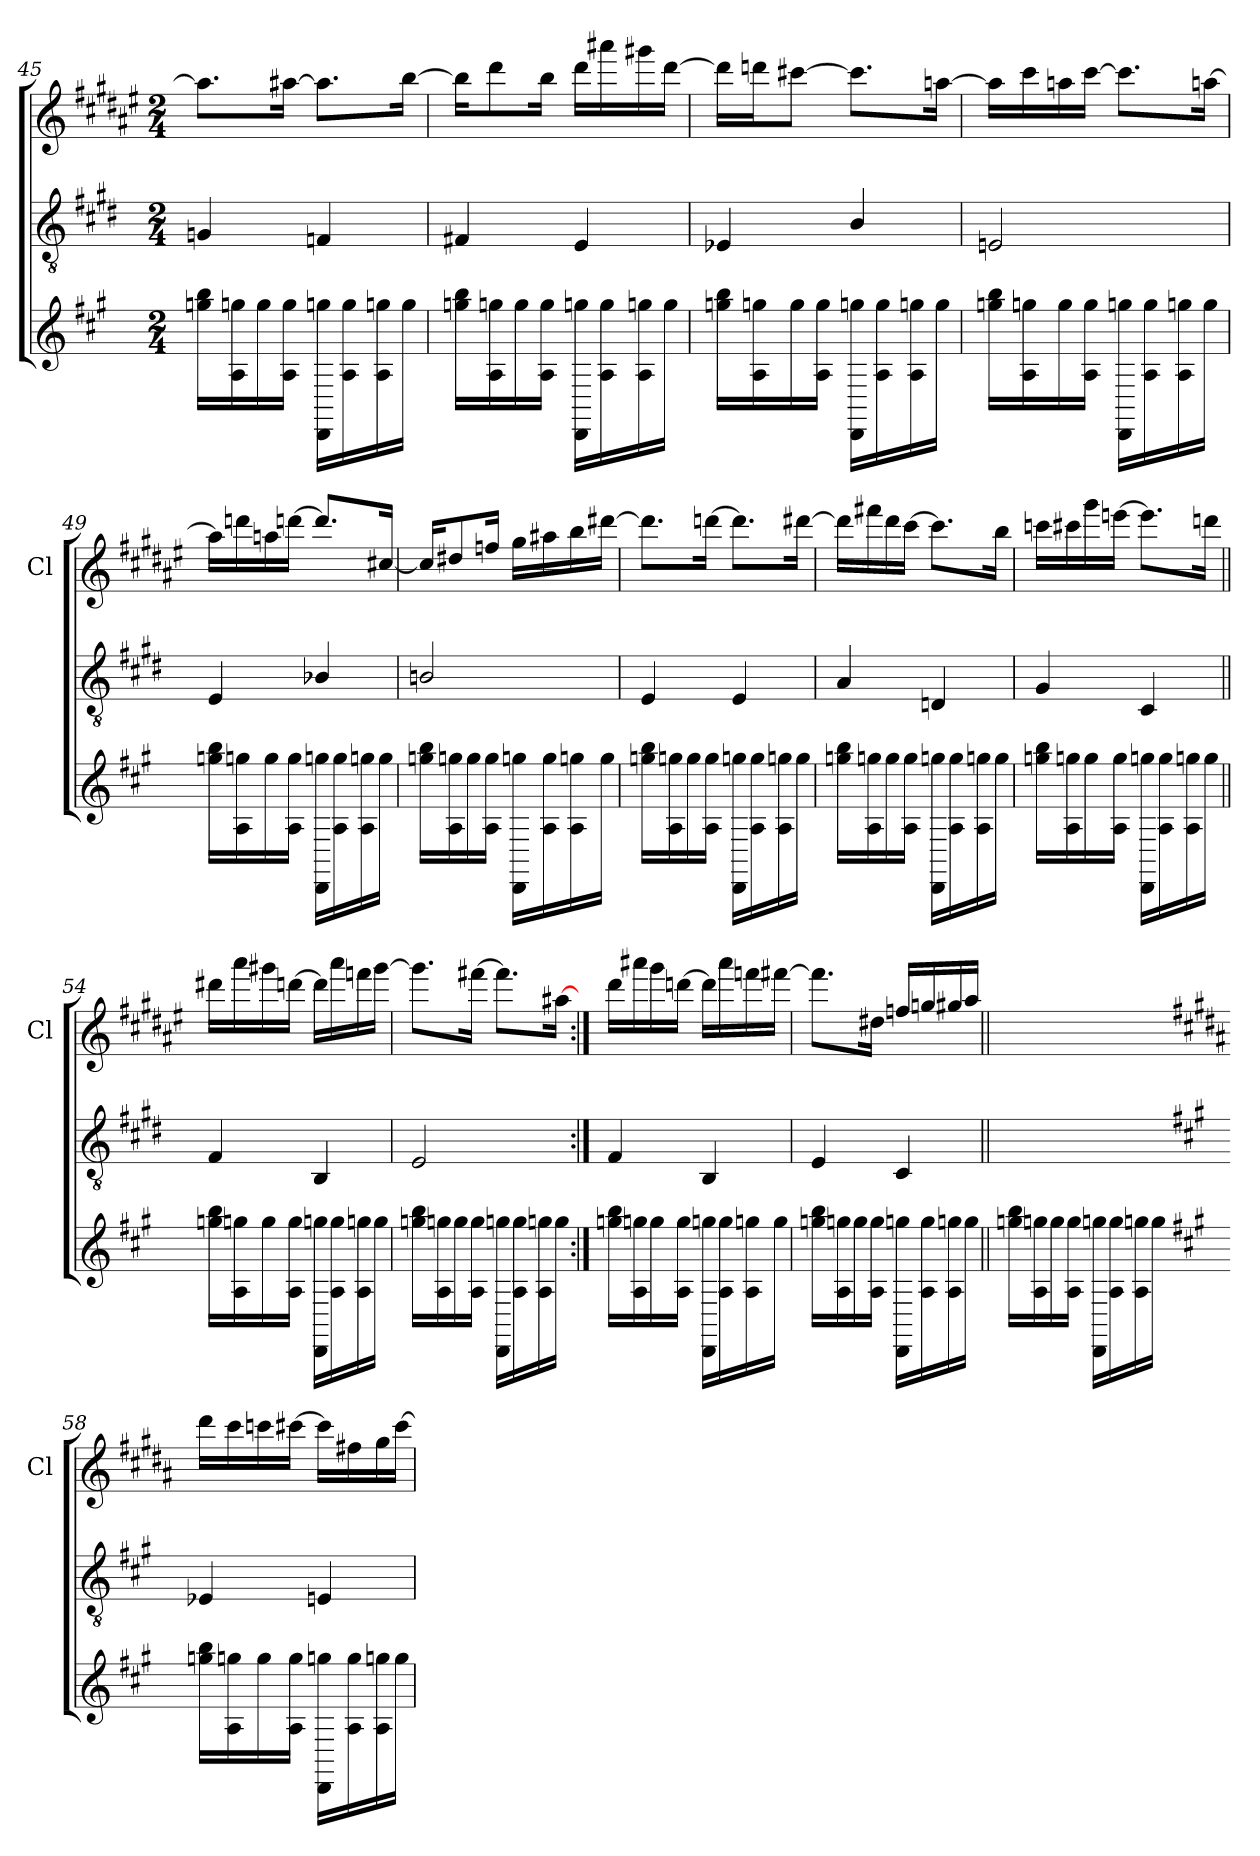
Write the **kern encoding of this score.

**kern	**kern	**kern
*part3	*part2	*part1
*staff3	*staff2	*staff1
*	*	*I'Cl
*clefG2	*clefGv2	*clefG2
*ITrd-7c-12	*	*ITrd1c2
*k[f#c#g#]	*k[f#c#g#d#]	*k[f#c#g#d#]
*A:	*E:	*E:
*M2/4	*M2/4	*M2/4
=45	=45	=45
16gggn\ 16bbb\LL	4Gn/	8.ggn\L]
16a\ 16gggn\	.	.
16ggg\	.	.
16a\ 16ggg\JJ	.	[16gg#X\Jk
16D\ 16gggn\LL	4Fn/	8.gg#\L]
16a\ 16ggg\	.	.
16a\ 16gggn\	.	.
16ggg\JJ	.	[16aa\Jk
!!LO:LB:g=z
=46	=46	=46
16gggn\ 16bbb\LL	4F#X/	16aa\KL]
16a\ 16gggn\	.	8ccc#\
16ggg\	.	.
16a\ 16ggg\JJ	.	16aa\Jk
16D\ 16gggn\LL	4E/	16ccc#\LL
16a\ 16ggg\	.	16ggg#X\
16a\ 16gggn\	.	16fff#X\
16ggg\JJ	.	[16ccc#\JJ
=47	=47	=47
16gggn\ 16bbb\LL	4E-X/	16ccc#\LL]
16a\ 16gggn\	.	16cccn\J
16ggg\	.	[8bbn\J
16a\ 16ggg\JJ	.	.
16D\ 16gggn\LL	4B/	8.bb\L]
16a\ 16ggg\	.	.
16a\ 16gggn\	.	.
16ggg\JJ	.	[16ggn\Jk
=48	=48	=48
16gggn\ 16bbb\LL	2En/	16ggn\LL]
16a\ 16gggn\	.	16bb\
16ggg\	.	16ggn\
16a\ 16ggg\JJ	.	[16bb\JJ
16D\ 16gggn\LL	.	8.bb\L]
16a\ 16ggg\	.	.
16a\ 16gggn\	.	.
16ggg\JJ	.	[16ggn\Jk
=49	=49	=49
16gggn\ 16bbb\LL	4E/	16ggn\LL]
16a\ 16gggn\	.	16cccn\
16ggg\	.	16ggn\
16a\ 16ggg\JJ	.	[16cccn\JJ
16D\ 16gggn\LL	4B-X/	8.cccn/L]
16a\ 16ggg\	.	.
16a\ 16gggn\	.	.
16ggg\JJ	.	[16bn/Jk
!!LO:LB:g=z
=50	=50	=50
16gggn\ 16bbb\LL	2Bn/	16b/KL]
16a\ 16gggn\	.	8cc#X/
16ggg\	.	.
16a\ 16ggg\JJ	.	16ee-X/Jk
16D\ 16gggn\LL	.	16ff#\LL
16a\ 16ggg\	.	16gg#X\
16a\ 16gggn\	.	16aa\
16ggg\JJ	.	[16ccc#X\JJ
=51	=51	=51
16gggn\ 16bbb\LL	4E/	8.ccc#\L]
16a\ 16gggn\	.	.
16ggg\	.	.
16a\ 16ggg\JJ	.	[16cccn\Jk
16D\ 16gggn\LL	4E/	8.cccn\L]
16a\ 16ggg\	.	.
16a\ 16gggn\	.	.
16ggg\JJ	.	[16ccc#X\Jk
=52	=52	=52
16gggn\ 16bbb\LL	4A/	16ccc#\LL]
16a\ 16gggn\	.	16eeen\
16ggg\	.	16ccc#\
16a\ 16ggg\JJ	.	[16bb\JJ
16D\ 16gggn\LL	4Dn/	8.bb\L]
16a\ 16ggg\	.	.
16a\ 16gggn\	.	.
16ggg\JJ	.	16aa\Jk
=53	=53	=53
16gggn\ 16bbb\LL	4G#/	16bb-X\LL
16a\ 16gggn\	.	16bbn\
16ggg\	.	16fff#\
16a\ 16ggg\JJ	.	[16dddn\JJ
16D\ 16gggn\LL	4C#/	8.dddn\L]
16a\ 16ggg\	.	.
16a\ 16gggn\	.	.
16ggg\JJ	.	16cccn\Jk
!!LO:LB:g=z
=54||	=54||	=54||
16gggn\ 16bbb\LL	4F#/	16ccc#X\LL
16a\ 16gggn\	.	16ggg#\
16ggg\	.	16fff#X\
16a\ 16ggg\JJ	.	[16cccn\JJ
16D\ 16gggn\LL	4BB/	16cccn\LL]
16a\ 16ggg\	.	16ggg#\
16a\ 16gggn\	.	16eee-X\
16ggg\JJ	.	[16fff#\JJ
=55	=55	=55
16gggn\ 16bbb\LL	2E/	8.fff#\L]
16a\ 16gggn\	.	.
16ggg\	.	.
16a\ 16ggg\JJ	.	[16eeen\Jk
16D\ 16gggn\LL	.	8.eee\L]
16a\ 16ggg\	.	.
16a\ 16gggn\	.	.
16ggg\JJ	.	[16gg#X\Jk
=56:|!	=56:|!	=56:|!
16gggn\ 16bbb\LL	4F#/	16ccc#\LL
16a\ 16gggn\	.	16ggg#X\
16ggg\	.	16fff#\
16a\ 16ggg\JJ	.	[16cccn\JJ
16D\ 16gggn\LL	4BB/	16cccn\LL]
16a\ 16ggg\	.	16ggg#\
16a\ 16gggn\	.	16eee-X\
16ggg\JJ	.	[16eeen\JJ
=57	=57	=57
16gggn\ 16bbb\LL	4E/	8.eee\L]
16a\ 16gggn\	.	.
16ggg\	.	.
16a\ 16ggg\JJ	.	16cc#X\Jk
16D\ 16gggn\LL	4C#/	16ee-X/LL
16a\ 16ggg\	.	16ffn/
16a\ 16gggn\	.	16ff#X/
16ggg\JJ	.	16gg#/JJ
=57X571||	=57X571||	=57X571||
16gggn\ 16bbb\LL	2ryy	2ryy
16a\ 16gggn\	.	.
16ggg\	.	.
16a\ 16ggg\JJ	.	.
16D\ 16gggn\LL	.	.
16a\ 16ggg\	.	.
16a\ 16gggn\	.	.
16ggg\JJ	.	.
!!LO:LB:g=z
=58-	=58-	=58-
*	*k[f#c#g#]	*k[f#c#g#]
*	*A:	*A:
16gggn\ 16bbb\LL	4E-X/	16ccc#\LL
16a\ 16gggn\	.	16bb\
16ggg\	.	16bb-X\
16a\ 16ggg\JJ	.	[16bbn\JJ
16D\ 16gggn\LL	4En/	16bb\LL]
16a\ 16ggg\	.	16een\
16a\ 16gggn\	.	16ff#\
16ggg\JJ	.	[16bb\JJ
=	=	=
*-	*-	*-
